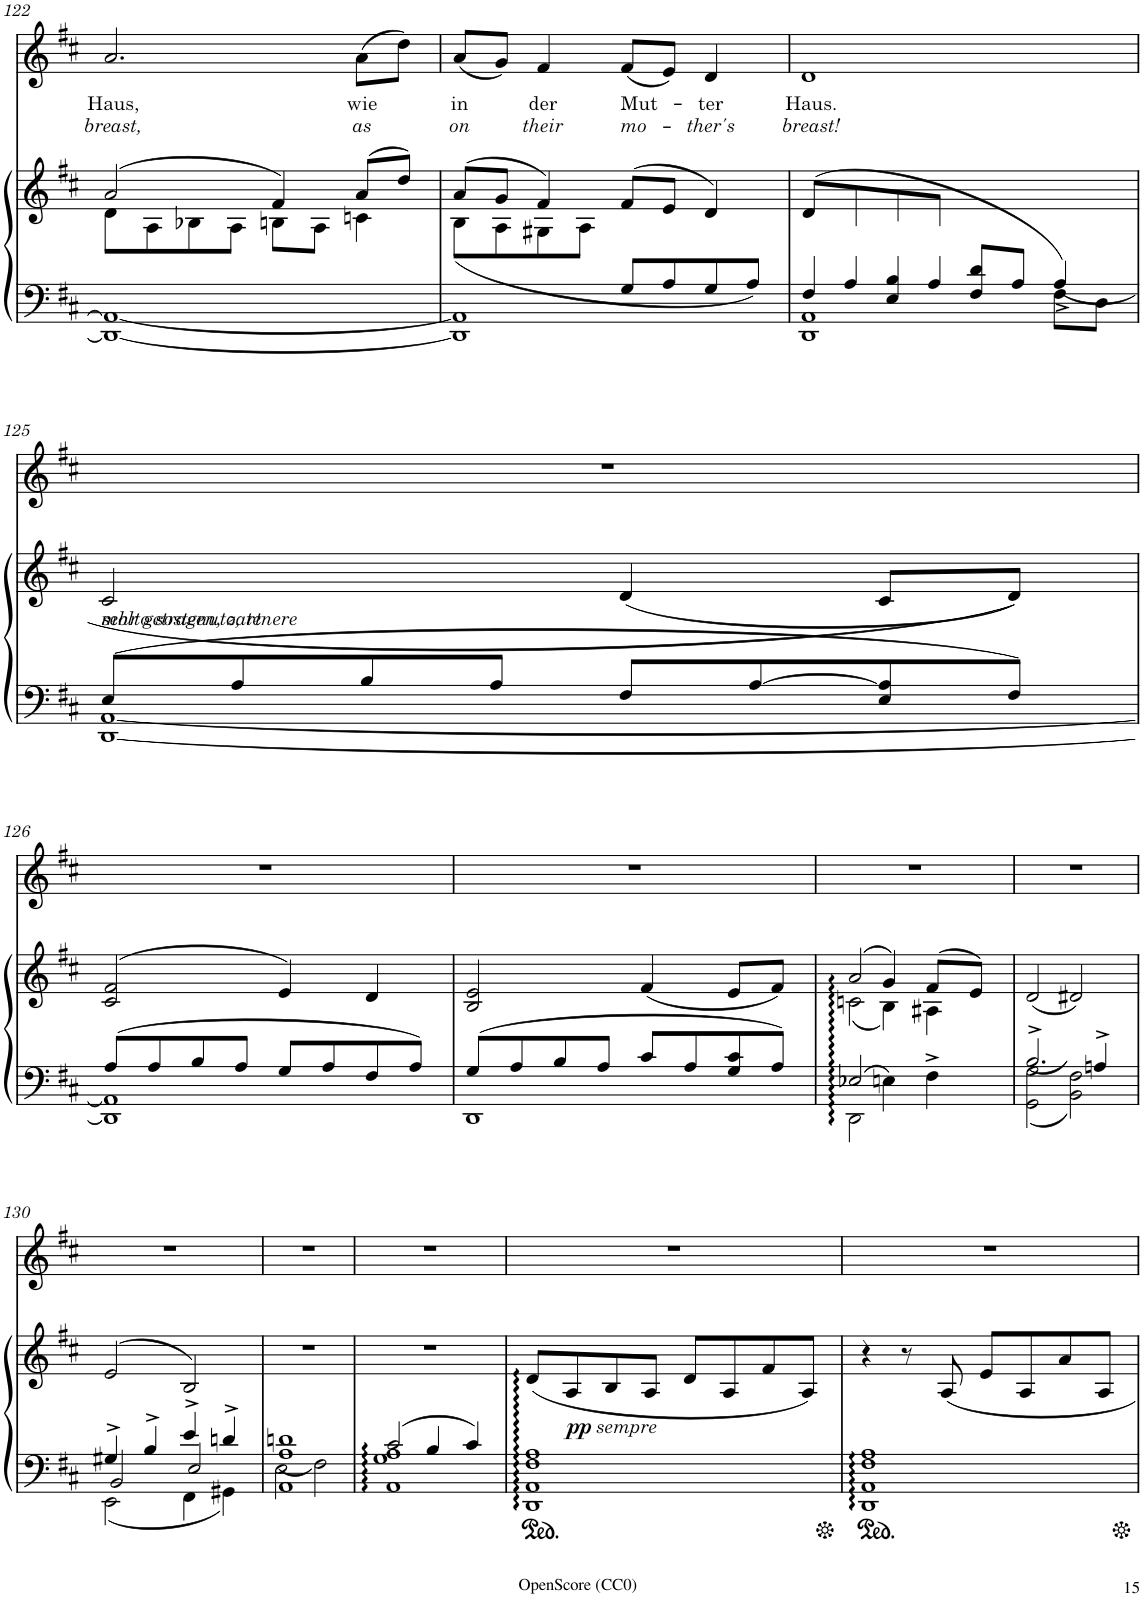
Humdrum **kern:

**kern	**kern	**dynam	**kern	**text	**text
*part2	*part2	*part2	*part1	*part1	*part1
*staff3	*staff2	*staff2/3	*staff1	*staff1	*staff1
*I"Piano	*	*	*I"Voice	*	*
*I'Pno	*	*	*	*	*
!!LO:PB:g=z
*clefF4	*clefG2	*	*clefG2	*	*
*k[f#c#]	*k[f#c#]	*	*k[f#c#]	*	*
*M4/4	*M4/4	*	*M4/4	*	*
=122	=122	=122	=122	=122	=122
*	*^	*	*	*	*
!	!	!	!	!	!LO:LY:b	!LO:LY:b
1DD_ 1AA_	(2a/	8d\L	.	2.a/	Haus,	breast,
.	.	8A\	.	.	.	.
.	.	8B-X\	.	.	.	.
.	.	8A\J	.	.	.	.
.	4f#/)	8Bn\L	.	.	.	.
.	.	8A\J	.	.	.	.
!	!	!	!	!	!LO:LY:b	!LO:LY:b
.	(8a/L	4cn\	.	(8a\L	wie	as
.	8dd/J)	.	.	8dd\J)	.	.
=123	=123	=123	=123	=123	=123	=123
*^	*	*	*	*	*	*
!	!	!	!	!	!	!LO:LY:b	!LO:LY:b
2ryy	1DD] 1AA]	(>8a/L	(<8B\L	.	(8a/L	in	on
.	.	8g/J	8A\	.	8g/J)	.	.
!	!	!	!	!	!	!LO:LY:b	!LO:LY:b
.	.	4f#/)	8G#X\	.	4f#/	der	their
.	.	.	8A\J	.	.	.	.
!	!	!	!	!	!	!LO:LY:b	!LO:LY:b
8G/L	.	(>8f#/L	2ryy	.	(8f#/L	Mut-	mo-
8A/	.	8e/J	.	.	8e/J)	.	.
!	!	!	!	!	!	!LO:LY:b	!LO:LY:b
8G/	.	4d/)	.	.	4d/	-ter	-ther's
8A/J)	.	.	.	.	.	.	.
*	*	*v	*v	*	*	*	*
=124	=124	=124	=124	=124	=124	=124
*	*^	*	*	*	*	*
!	!	!	!	!	!	!LO:LY:b	!LO:LY:b
2.ryy	8F#/L	1DD 1AA	(>8d/L	.	1d	Haus.	breast!
.	8A/	.	8A/	.	.	.	.
.	8E/ 8B/	.	8B/	.	.	.	.
.	8A/J	.	8A/J	.	.	.	.
.	8F#/ 8d/L	.	4ryy	.	.	.	.
.	8A/J	.	.	.	.	.	.
(4A^>/)	8F#\L	.	4ryy	.	.	.	.
.	8D\J	.	.	.	.	.	.
*	*v	*v	*	*	*	*	*
!!LO:LB:g=z
=125	=125	=125	=125	=125	=125	=125
!	!	!LO:TX:b:i:t=sehr getragen, zart	!	!	!	!
!	!	!LO:TX:b:i:t=molto sostenuto, tenere	!	!	!	!
8E/L	[<1DD [<1AA	2c#/	.	1r	.	.
8A/	.	.	.	.	.	.
8B/	.	.	.	.	.	.
8A/J	.	.	.	.	.	.
8F#/L	.	(4d/	.	.	.	.
[8A/	.	.	.	.	.	.
8E/ 8A/]	.	8c#/L	.	.	.	.
8F#/J	.	8d/J))	.	.	.	.
!!LO:LB:g=z
=126	=126	=126	=126	=126	=126	=126
8A/L	1DD] 1AA]	(>2c#/ 2f#/	.	1r	.	.
8A/	.	.	.	.	.	.
8B/	.	.	.	.	.	.
8A/J	.	.	.	.	.	.
8G/L	.	4e/)	.	.	.	.
8A/	.	.	.	.	.	.
8F#/	.	4d/	.	.	.	.
8A/J	.	.	.	.	.	.
=127	=127	=127	=127	=127	=127	=127
8G/L	1DD	2B/ 2e/	.	1r	.	.
8A/	.	.	.	.	.	.
8B/	.	.	.	.	.	.
8A/J	.	.	.	.	.	.
8c#/L	.	(4f#/	.	.	.	.
8A/	.	.	.	.	.	.
8G/ 8c#/	.	8e/L	.	.	.	.
8A/J	.	8f#/J)	.	.	.	.
=128	=128	=128	=128	=128	=128	=128
*	*	*^	*	*	*	*
2E-X/	2DD\	(2a/	(2cn\	.	1r	.	.
4En\	2ryy	4g/)	4B\)	.	.	.	.
4F#^\	.	(8f#/L	4A#X\	.	.	.	.
.	.	8e/J)	.	.	.	.	.
*	*	*v	*v	*	*	*	*
=129	=129	=129	=129	=129	=129	=129
2.B^/	2GG\ 2G\	(2d/	.	1r	.	.
.	2BB\ 2F#\	2d#X/)	.	.	.	.
4An^/	.	.	.	.	.	.
!!LO:LB:g=z
=130	=130	=130	=130	=130	=130	=130
*	*^	*	*	*	*	*
4G#X^/	2BB/	2EE\	(>2e/	.	1r	.	.
4B^/	.	.	.	.	.	.	.
4e^/	2E/	4FF#\	2B/)	.	.	.	.
4dn^/	.	4GG#X\	.	.	.	.	.
*	*v	*v	*	*	*	*	*
=131	=131	=131	=131	=131	=131	=131
1AA 1A 1dn	2E\	1r	.	1r	.	.
.	2F#\	.	.	.	.	.
=132	=132	=132	=132	=132	=132	=132
2c#/	1AA 1G 1A	1r	.	1r	.	.
4B/	.	.	.	.	.	.
4c#/	.	.	.	.	.	.
*v	*v	*	*	*	*	*
=133	=133	=133	=133	=133	=133
!	!	!LO:DY:a=2	!	!	!
!	!	!LO:DY:n=1:a=2	!	!	!
1DD 1AA 1F# 1A	(8d/L	pp other-dynamics	1r	.	.
.	8A/	.	.	.	.
.	8B/	.	.	.	.
.	8A/J	.	.	.	.
.	8d/L	.	.	.	.
.	8A/	.	.	.	.
.	8f#/	.	.	.	.
.	8A/J)	.	.	.	.
=134	=134	=134	=134	=134	=134
1DD 1AA 1F# 1A	4r	.	1r	.	.
.	8r	.	.	.	.
.	8A/	.	.	.	.
.	8e/L	.	.	.	.
.	8A/	.	.	.	.
.	8a/	.	.	.	.
.	8A/J	.	.	.	.
=	=	=	=	=	=
*-	*-	*-	*-	*-	*-
